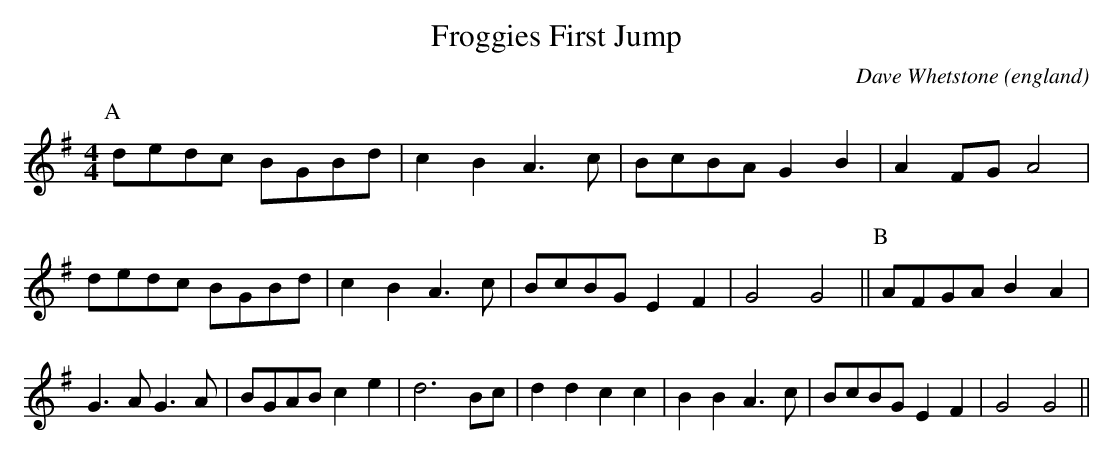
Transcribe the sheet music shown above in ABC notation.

X:1
T:Froggies First Jump
O:england
M:4/4
C:Dave Whetstone
K:G
P:A
dedc  BGBd  | c2 B2 A3 c | BcBA G2 B2 | A2 FG A4    |\
dedc  BGBd  | c2 B2 A3 c | BcBG E2 F2 | G4    G4    ||\
P:B
AFGA  B2 A2 | G3  A G3 A | BGAB c2 e2 | d6       Bc |\
d2 d2 c2 c2 | B2 B2 A3 c | BcBG E2 F2 | G4    G4    ||
